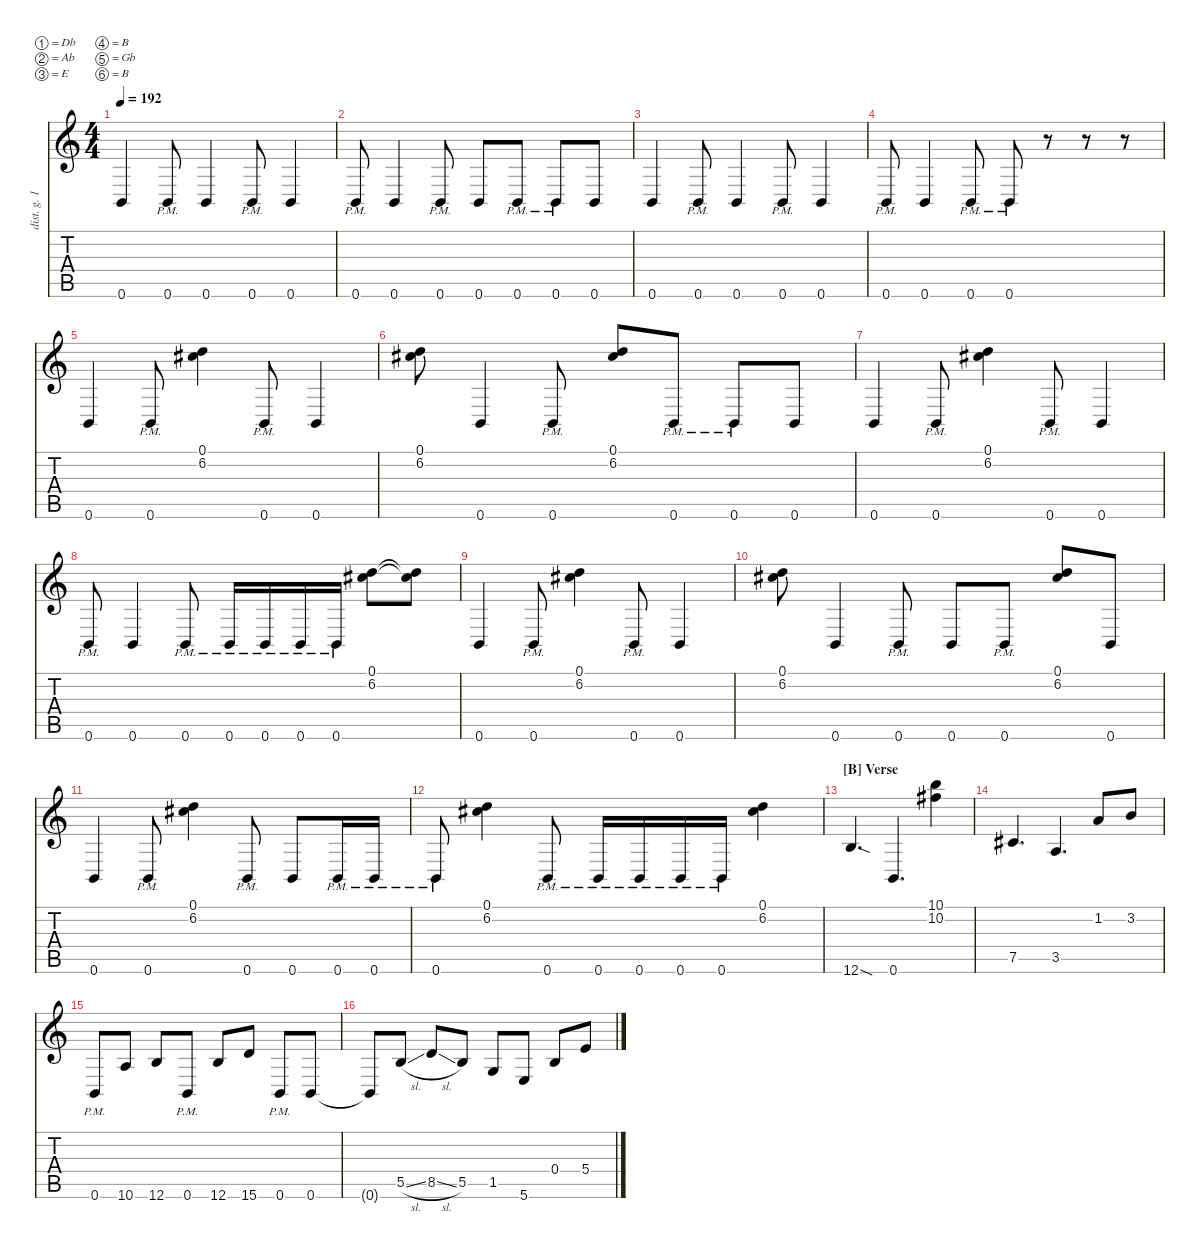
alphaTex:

\defaultSystemsLayout 4
\hideDynamics
\bracketExtendMode nobrackets
\otherSystemsTrackNameOrientation horizontal
\track ("Distortion Guitar 1" "dist. g. 1") {instrument distortionguitar}
\staff {score tabs}
\tuning (Db4 Ab3 E3 B2 Gb2 B1)
\ts (4 4)
\tempo 192
\clef g2
\ks c
0.6.4{dy ff beam Up} 0.6{pm}.8{beam Up} 0.6.4{beam Up} 0.6{pm}.8{beam Up} 0.6.4{beam Up} |
0.6{pm}.8{beam Up} 0.6.4{beam Up} 0.6{pm}.8{beam Up} 0.6.8{beam Up} 0.6{pm}.8{beam Up} 0.6{pm}.8{beam Up} 0.6.8{beam Up} |
0.6.4{beam Up} 0.6{pm}.8{beam Up} 0.6.4{beam Up} 0.6{pm}.8{beam Up} 0.6.4{beam Up} |
0.6{pm}.8{beam Up} 0.6.4{beam Up} 0.6{pm}.8{beam Up} 0.6{pm}.8{beam Up} r.8{beam Up} r.8{beam Up} r.8{beam Up} |
0.6.4{beam Up} 0.6{pm}.8{beam Up} (6.2 0.1{acc #}).4{beam Down} 0.6{pm}.8{beam Up} 0.6.4{beam Up} |
(6.2 0.1{acc #}).8{beam Down} 0.6.4{beam Up} 0.6{pm}.8{beam Up} (6.2 0.1{acc #}).8{beam Up} 0.6{pm}.8{beam Up} 0.6{pm}.8{beam Up} 0.6.8{beam Up} |
0.6.4{beam Up} 0.6{pm}.8{beam Up} (0.1{acc #} 6.2).4{beam Down} 0.6{pm}.8{beam Up} 0.6.4{beam Up} |
0.6{pm}.8{beam Up} 0.6.4{beam Up} 0.6{pm}.8{beam Up} 0.6{pm}.16{beam Up} 0.6{pm}.16{beam Up} 0.6{pm}.16{beam Up} 0.6{pm}.16{beam Up} (0.1{acc #} 6.2).8{beam Down} (0.1{t acc #} 6.2{t}).8{beam Down} |
0.6.4{beam Up} 0.6{pm}.8{beam Up} (6.2 0.1{acc #}).4{beam Down} 0.6{pm}.8{beam Up} 0.6.4{beam Up} |
(0.1{acc #} 6.2).8{beam Down} 0.6.4{beam Up} 0.6{pm}.8{beam Up} 0.6.8{beam Up} 0.6{pm}.8{beam Up} (0.1{acc #} 6.2).8{beam Up} 0.6.8{beam Up} |
0.6.4{beam Up} 0.6{pm}.8{beam Up} (6.2 0.1{acc #}).4{beam Down} 0.6{pm}.8{beam Up} 0.6.8{beam Up} 0.6{pm}.16{beam Up} 0.6{pm}.16{beam Up} |
0.6{pm}.8{beam Up} (6.2 0.1{acc #}).4{beam Down} 0.6{pm}.8{beam Up} 0.6{pm}.16{beam Up} 0.6{pm}.16{beam Up} 0.6{pm}.16{beam Up} 0.6{pm}.16{beam Up} (6.2 0.1{acc #}).4{beam Down} |
\section ("B" "Verse")
12.6{sod}.4{d beam Up} 0.6.4{d beam Up} (10.2{acc #} 10.1).4{beam Down} |
7.5{acc #}.4{d beam Up} 3.5.4{d beam Up} 1.2.8{beam Up} 3.2.8{beam Up} |
0.6{pm}.8{beam Up} 10.6.8{beam Up} 12.6.8{beam Up} 0.6{pm}.8{beam Up} 12.6.8{beam Up} 15.6.8{beam Up} 0.6{pm}.8{beam Up} 0.6.8{beam Up} |
0.6{t}.8{beam Up} 5.5{sl}.8{beam Up} 8.5{sl}.8{beam Up} 5.5.8{beam Up} 1.5.8{beam Up} 5.6.8{beam Up} 0.4.8{beam Up} 5.4.8{beam Up}
